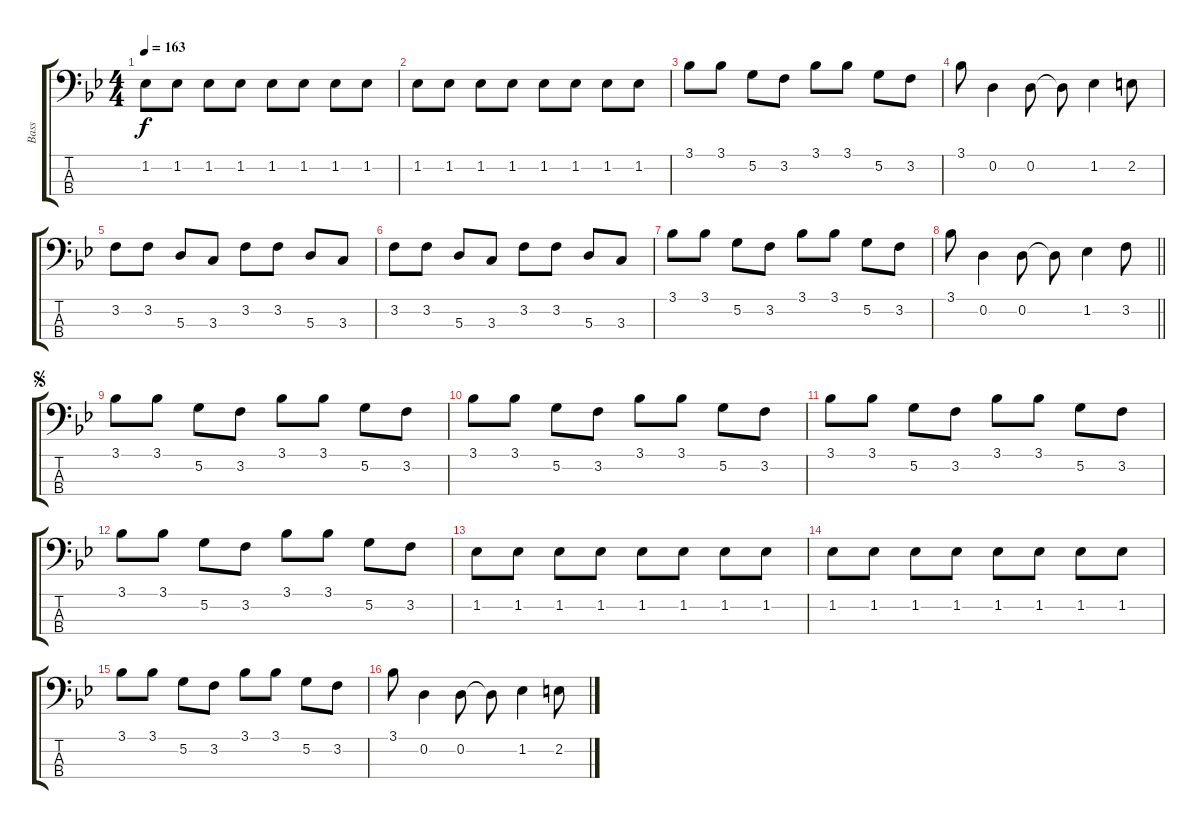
\track ("Bass" "Bass") {instrument electricbassfinger}
\staff {score tabs}
\tuning (G2 D2 A1 E1) {hide}
\ts (4 4)
\tempo 163
\clef f4
\ks bb
1.2.8{dy f} 1.2.8 1.2.8 1.2.8 1.2.8 1.2.8 1.2.8 1.2.8 |
1.2.8 1.2.8 1.2.8 1.2.8 1.2.8 1.2.8 1.2.8 1.2.8 |
3.1.8 3.1.8 5.2.8 3.2.8 3.1.8 3.1.8 5.2.8 3.2.8 |
3.1.8 0.2.4 0.2.8 0.2{t}.8 1.2.4 2.2.8 |
3.2.8 3.2.8 5.3.8 3.3.8 3.2.8 3.2.8 5.3.8 3.3.8 |
3.2.8 3.2.8 5.3.8 3.3.8 3.2.8 3.2.8 5.3.8 3.3.8 |
3.1.8 3.1.8 5.2.8 3.2.8 3.1.8 3.1.8 5.2.8 3.2.8 |
\barLineRight lightlight
3.1.8 0.2.4 0.2.8 0.2{t}.8 1.2.4 3.2.8 |
\jump segno
3.1.8 3.1.8 5.2.8 3.2.8 3.1.8 3.1.8 5.2.8 3.2.8 |
3.1.8 3.1.8 5.2.8 3.2.8 3.1.8 3.1.8 5.2.8 3.2.8 |
3.1.8 3.1.8 5.2.8 3.2.8 3.1.8 3.1.8 5.2.8 3.2.8 |
3.1.8 3.1.8 5.2.8 3.2.8 3.1.8 3.1.8 5.2.8 3.2.8 |
1.2.8 1.2.8 1.2.8 1.2.8 1.2.8 1.2.8 1.2.8 1.2.8 |
1.2.8 1.2.8 1.2.8 1.2.8 1.2.8 1.2.8 1.2.8 1.2.8 |
3.1.8 3.1.8 5.2.8 3.2.8 3.1.8 3.1.8 5.2.8 3.2.8 |
3.1.8 0.2.4 0.2.8 0.2{t}.8 1.2.4 2.2.8
